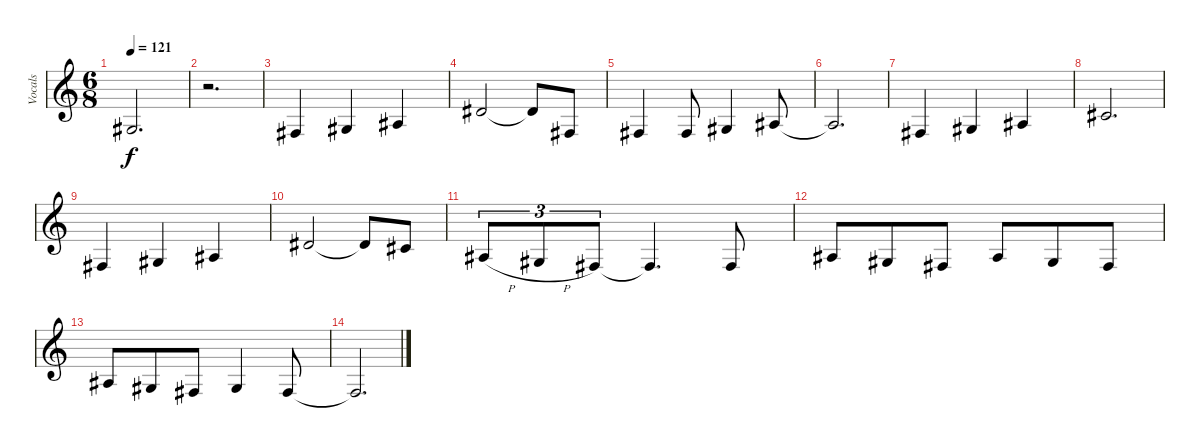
\track ("Vocals" "Vocals") {instrument altosax}
\staff {score}
\tuning (E4 B3 G3 D3 A2 E2) {hide}
\ts (6 8)
\tempo 121
\clef g2
\ks c
1.3.2{d dy f} |
r.2{d} |
4.4.4 1.3.4 3.3.4 |
4.2.2 4.2{t}.8 4.4.8 |
4.4.4 4.4.8 1.3.4 8.4.8 |
8.4{t}.2{d} |
4.4.4 1.3.4 3.3.4 |
2.2.2{d} |
4.4.4 1.3.4 3.3.4 |
4.2.2 4.2{t}.8 2.2.8 |
8.4{h}.8{tu (3 2)} 6.4{h}.8{tu (3 2)} 4.4.8{tu (3 2)} 4.4{t}.4{d} 4.4.8 |
3.3.8 6.4.8 4.4.8 3.3.8 6.4.8 4.4.8 |
3.3.8 6.4.8 4.4.8 1.3.4 4.4.8 |
4.4{t}.2{d}
